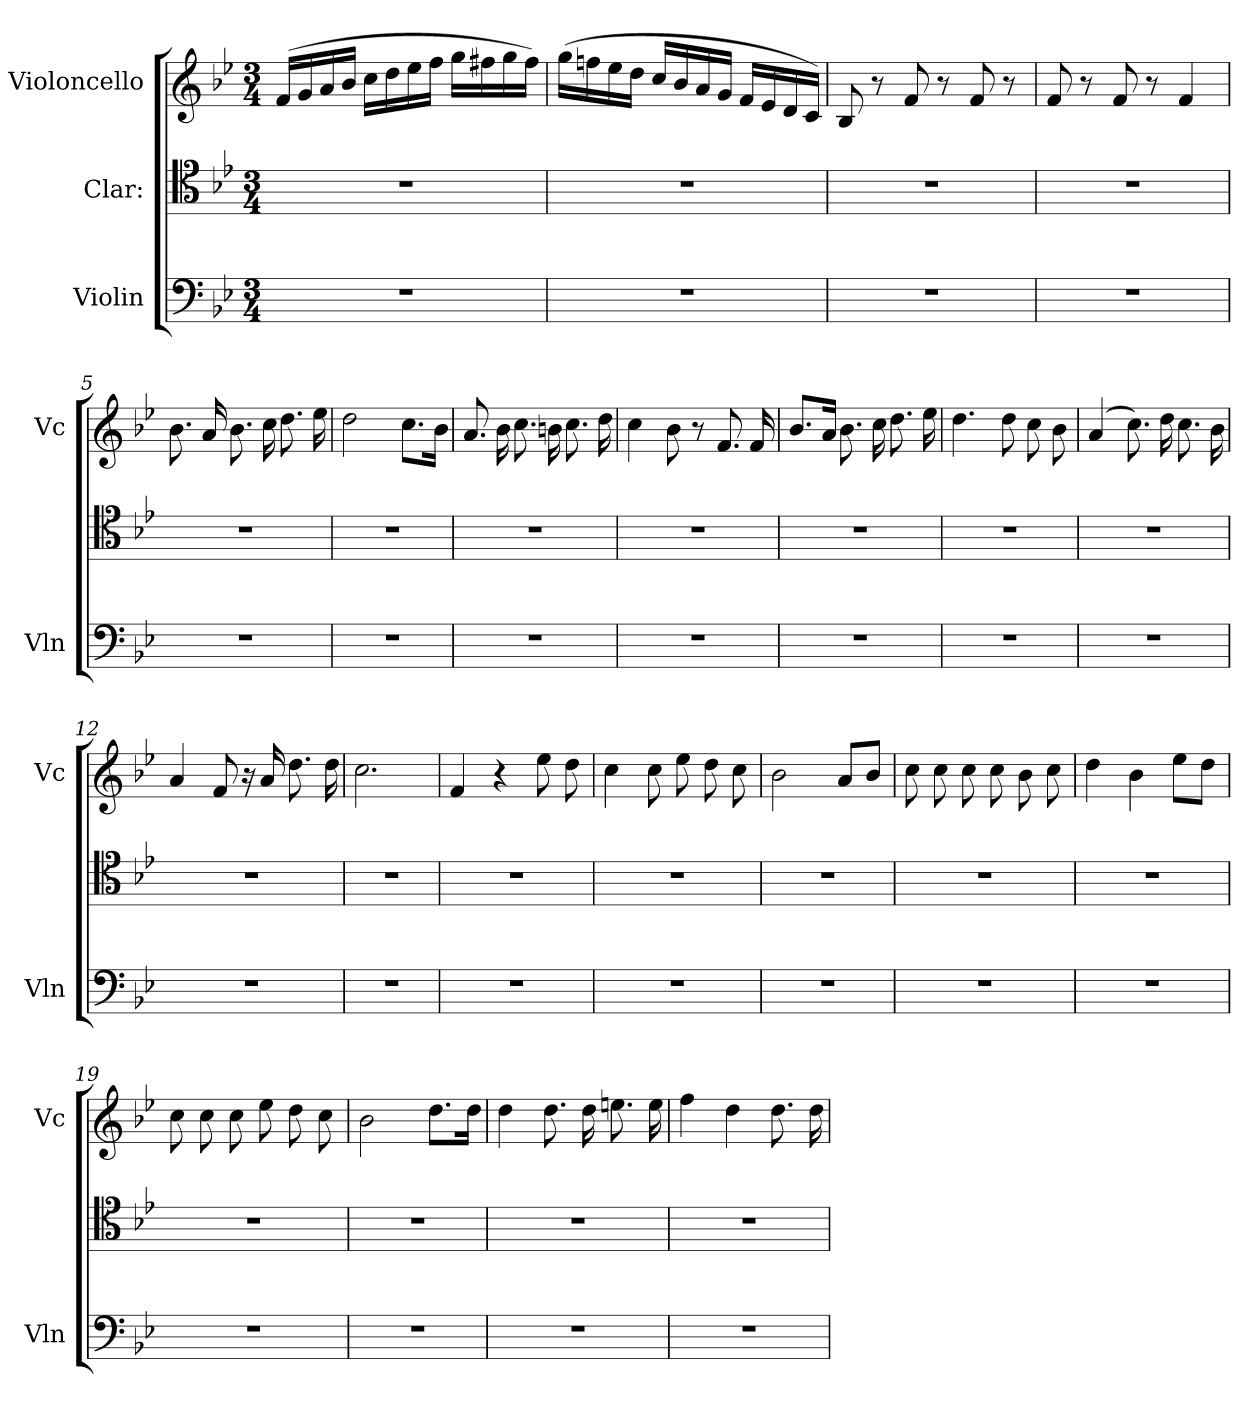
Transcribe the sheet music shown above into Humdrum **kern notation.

**kern	**kern	**kern
*part3	*part2	*part1
*staff3	*staff2	*staff1
*I"Violin	*I"Clar:	*I"Violoncello
*I'Vln	*	*I'Vc
*clefF4	*clefC4	*clefG2
*k[b-e-]	*k[b-e-]	*k[b-e-]
*M3/4	*M3/4	*M3/4
=1	=1	=1
2.r	2.r	(>16f/LL
.	.	16g/
.	.	16a/
.	.	16b-/JJ
.	.	16cc\LL
.	.	16dd\
.	.	16ee-\
.	.	16ff\JJ
.	.	16gg\LL
.	.	16ff#X\
.	.	16gg\
.	.	16ff#\JJ)
=2	=2	=2
2.r	2.r	(>16gg\LL
.	.	16ffn\
.	.	16ee-\
.	.	16dd\JJ
.	.	16cc/LL
.	.	16b-/
.	.	16a/
.	.	16g/JJ
.	.	16f/LL
.	.	16e-/
.	.	16d/
.	.	16c/JJ)
=3	=3	=3
2.r	2.r	8B-/
.	.	8r
.	.	8f/
.	.	8r
.	.	8f/
.	.	8r
!!LO:LB:g=z
=4	=4	=4
2.r	2.r	8f/
.	.	8r
.	.	8f/
.	.	8r
.	.	4f/
!!LO:LB:g=z
=5	=5	=5
2.r	2.r	8.b-\
.	.	16a/
.	.	8.b-\
.	.	16cc\
.	.	8.dd\
.	.	16ee-\
=6	=6	=6
2.r	2.r	2dd\
.	.	8.cc\L
.	.	16b-\Jk
=7	=7	=7
2.r	2.r	8.a/
.	.	16b-\
.	.	8.cc\
.	.	16bn\
.	.	8.cc\
.	.	16dd\
=8	=8	=8
2.r	2.r	4cc\
.	.	8b-\
.	.	8r
.	.	8.f/
.	.	16f/
=9	=9	=9
2.r	2.r	8.b-/L
.	.	16a/Jk
.	.	8.b-\
.	.	16cc\
.	.	8.dd\
.	.	16ee-\
!!LO:LB:g=z
=10	=10	=10
2.r	2.r	4.dd\
.	.	8dd\
.	.	8cc\
.	.	8b-\
=11	=11	=11
2.r	2.r	(>4a/
.	.	8.cc\)
.	.	16dd\
.	.	8.cc\
.	.	16b-\
=12	=12	=12
2.r	2.r	4a/
.	.	8f/
.	.	16r
.	.	16a/
.	.	8.dd\
.	.	16dd\
=13	=13	=13
2.r	2.r	2.cc\
=14	=14	=14
2.r	2.r	4f/
.	.	4r
.	.	8ee-\
.	.	8dd\
=15	=15	=15
2.r	2.r	4cc\
.	.	8cc\
.	.	8ee-\
.	.	8dd\
.	.	8cc\
!!LO:PB:g=z
=16	=16	=16
2.r	2.r	2b-\
.	.	8a/L
.	.	8b-/J
=17	=17	=17
2.r	2.r	8cc\
.	.	8cc\
.	.	8cc\
.	.	8cc\
.	.	8b-\
.	.	8cc\
=18	=18	=18
2.r	2.r	4dd\
.	.	4b-\
.	.	8ee-\L
.	.	8dd\J
=19	=19	=19
2.r	2.r	8cc\
.	.	8cc\
.	.	8cc\
.	.	8ee-\
.	.	8dd\
.	.	8cc\
=20	=20	=20
2.r	2.r	2b-\
.	.	8.dd\L
.	.	16dd\Jk
=21	=21	=21
2.r	2.r	4dd\
.	.	8.dd\
.	.	16dd\
.	.	8.een\
.	.	16ee\
!!LO:LB:g=z
=22	=22	=22
2.r	2.r	4ff\
.	.	4dd\
.	.	8.dd\
.	.	16dd\
=	=	=
*-	*-	*-
